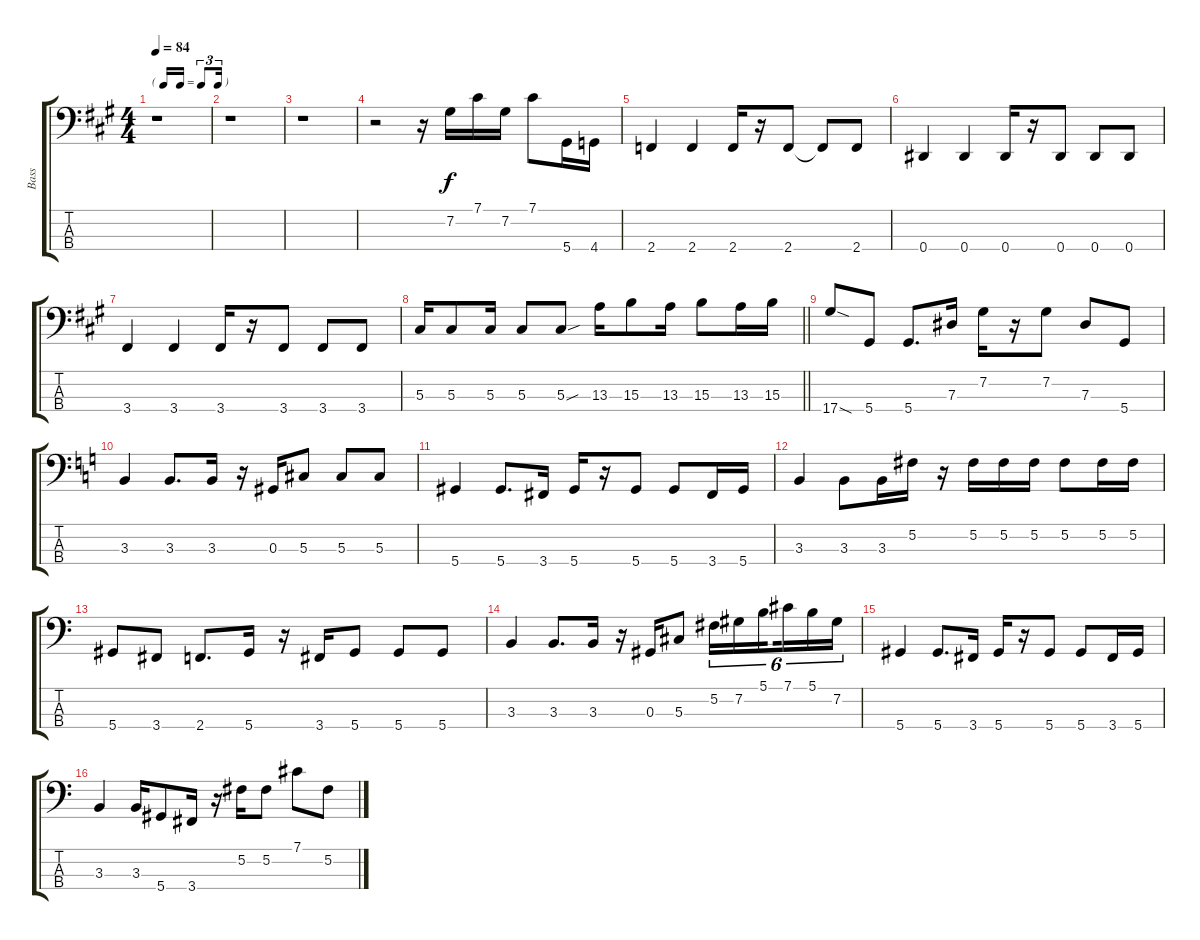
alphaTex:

\track ("Bass" "Bass") {instrument electricbasspick}
\staff {score tabs}
\tuning (Gb2 Db2 Ab1 Eb1) {hide}
\ts (4 4)
\tf triplet16th
\section ("" " ")
\tempo 84
\clef f4
\ks a
r.1{dy f} |
r.1 |
r.1 |
r.2 r.16 7.2.16 7.1.16 7.2.16 7.1.8 5.4.16 4.4.16 |
2.4.4 2.4.4 2.4.16 r.16 2.4.8 2.4{t}.8 2.4.8 |
0.4.4 0.4.4 0.4.16 r.16 0.4.8 0.4.8 0.4.8 |
3.4.4 3.4.4 3.4.16 r.16 3.4.8 3.4.8 3.4.8 |
\barLineRight lightlight
5.3.16 5.3.8 5.3.16 5.3.8 5.3{sou}.8 13.3.16 15.3.8 13.3.16 15.3.8 13.3.16 15.3.16 |
\section ("" " ")
17.4{sod}.8 5.4.8 5.4.8{d} 7.3.16 7.2.16 r.16 7.2.8 7.3.8 5.4.8 |
\ks c
3.3.4 3.3.8{d} 3.3.16 r.16 0.3.16 5.3.8 5.3.8 5.3.8 |
5.4.4 5.4.8{d} 3.4.16 5.4.16 r.16 5.4.8 5.4.8 3.4.16 5.4.16 |
3.3.4 3.3.8 3.3.16 5.2.16 r.16 5.2.16 5.2.16 5.2.16 5.2.8 5.2.16 5.2.16 |
5.4.8 3.4.8 2.4.8{d} 5.4.16 r.16 3.4.16 5.4.8 5.4.8 5.4.8 |
3.3.4 3.3.8{d} 3.3.16 r.16 0.3.16 5.3.8 5.2.16{tu (6 4)} 7.2.16{tu (6 4)} 5.1.16{tu (6 4) beam splitsecondary} 7.1.16{tu (6 4)} 5.1.16{tu (6 4)} 7.2.16{tu (6 4)} |
5.4.4 5.4.8{d} 3.4.16 5.4.16 r.16 5.4.8 5.4.8 3.4.16 5.4.16 |
3.3.4 3.3.16 5.4.8 3.4.16 r.16 5.2.16 5.2.8 7.1.8 5.2.8
